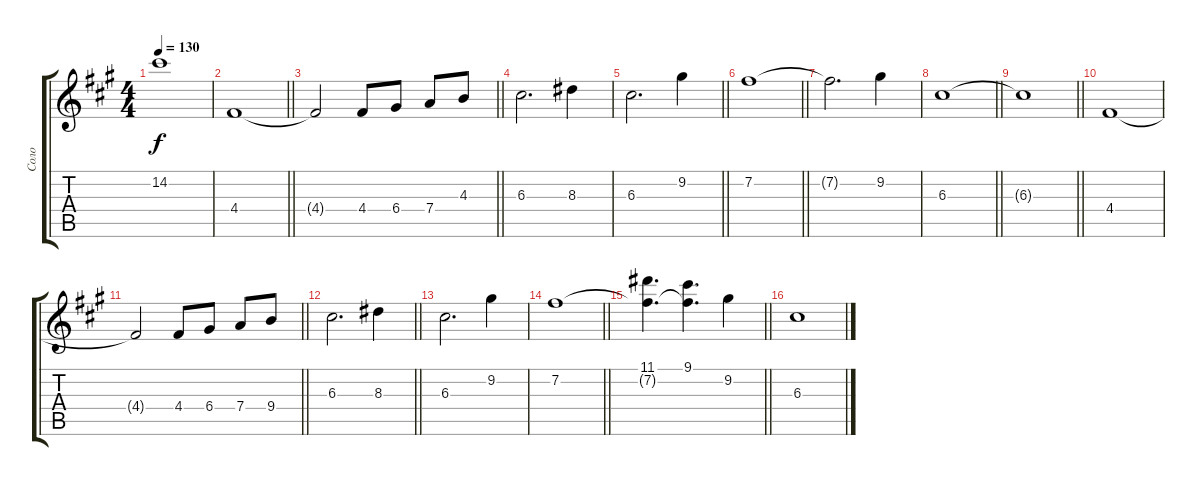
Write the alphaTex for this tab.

\track ("Соло" "Соло") {solo instrument distortionguitar}
\staff {score tabs}
\tuning (E4 B3 G3 D3 A2 E2) {hide}
\ts (4 4)
\tempo 130
\clef g2
\ks f#minor
14.2{t}.1{dy f} |
\barLineRight lightlight
4.4.1 |
\barLineRight lightlight
4.4{t}.2 4.4.8 6.4.8 7.4.8 4.3.8 |
6.3.2{d} 8.3.4 |
\barLineRight lightlight
6.3.2{d} 9.2.4 |
\barLineRight lightlight
7.2.1 |
7.2{t}.2{d} 9.2.4 |
\barLineRight lightlight
6.3.1 |
\barLineRight lightlight
6.3{t}.1 |
4.4.1 |
\barLineRight lightlight
4.4{t}.2 4.4.8 6.4.8 7.4.8 9.4.8 |
\barLineRight lightlight
6.3.2{d} 8.3.4 |
6.3.2{d} 9.2.4 |
\barLineRight lightlight
7.2.1 |
\barLineRight lightlight
(11.1 7.2{t}).4{d} (9.1 7.2{t}).4{d} 9.2.4 |
6.3.1
